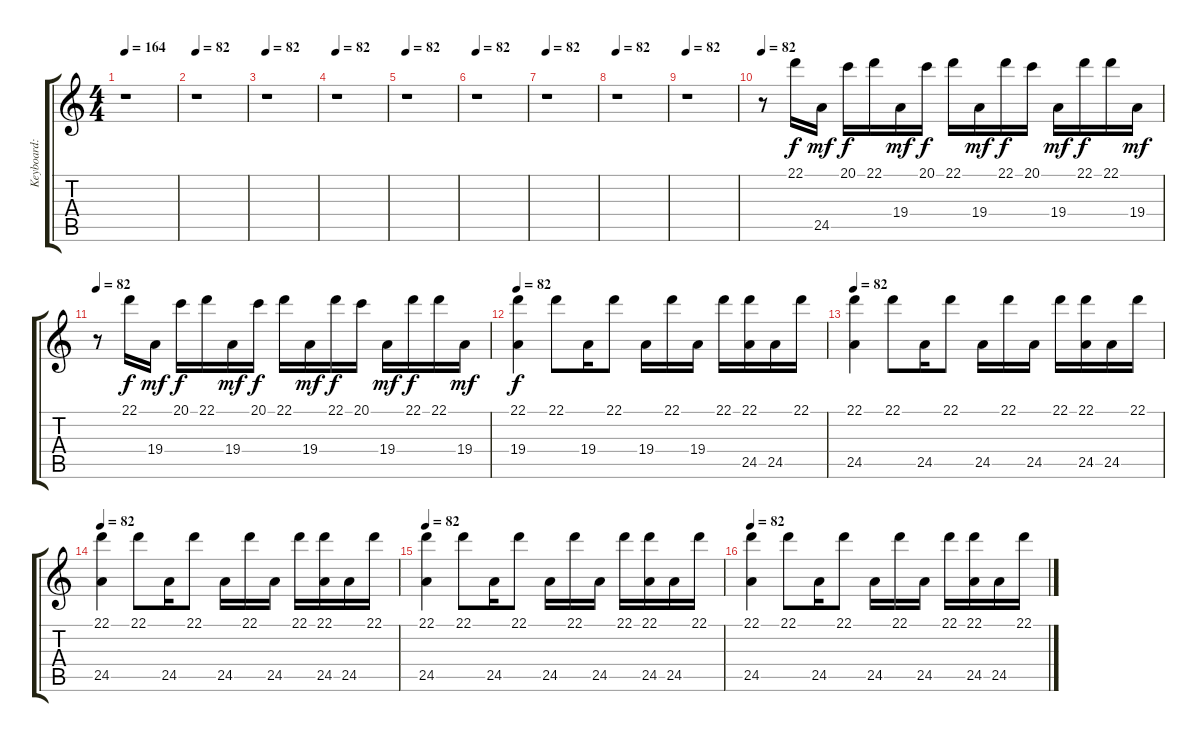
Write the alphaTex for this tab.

\track ("Keyboard: Reed" "Keyboard: ") {instrument acousticgrandpiano}
\staff {score tabs}
\tuning (E4 B3 G3 D3 A2 E2) {hide}
\ts (4 4)
\tempo 164
\tempo 82
\tempo 164
\clef g2
\ks c
r.1{dy f instrument acousticgrandpiano} |
\tempo 82
r.1 |
\tempo 82
r.1 |
\tempo 82
r.1 |
\tempo 82
r.1 |
\tempo 82
r.1 |
\tempo 82
r.1 |
\tempo 82
r.1 |
\tempo 82
r.1 |
\tempo 82
r.8 22.1.16 24.5.16{dy mf} 20.1.16{dy f} 22.1.16 19.4.16{dy mf} 20.1.16{dy f} 22.1.16 19.4.16{dy mf} 22.1.16{dy f} 20.1.16 19.4.16{dy mf} 22.1.16{dy f} 22.1.16 19.4.16{dy mf} |
\tempo 82
r.8 22.1.16{dy f} 19.4.16{dy mf} 20.1.16{dy f} 22.1.16 19.4.16{dy mf} 20.1.16{dy f} 22.1.16 19.4.16{dy mf} 22.1.16{dy f} 20.1.16 19.4.16{dy mf} 22.1.16{dy f} 22.1.16 19.4.16{dy mf} |
\tempo 82
(22.1 19.4).4{dy f} 22.1.8 19.4.16 22.1.8 19.4.16 22.1.16 19.4.16 22.1.16 (22.1 24.5).16 24.5.16 22.1.16 |
\tempo 82
(22.1 24.5).4 22.1.8 24.5.16 22.1.8 24.5.16 22.1.16 24.5.16 22.1.16 (22.1 24.5).16 24.5.16 22.1.16 |
\tempo 82
(22.1 24.5).4 22.1.8 24.5.16 22.1.8 24.5.16 22.1.16 24.5.16 22.1.16 (22.1 24.5).16 24.5.16 22.1.16 |
\tempo 82
(22.1 24.5).4 22.1.8 24.5.16 22.1.8 24.5.16 22.1.16 24.5.16 22.1.16 (22.1 24.5).16 24.5.16 22.1.16 |
\tempo 82
(22.1 24.5).4 22.1.8 24.5.16 22.1.8 24.5.16 22.1.16 24.5.16 22.1.16 (22.1 24.5).16 24.5.16 22.1.16
